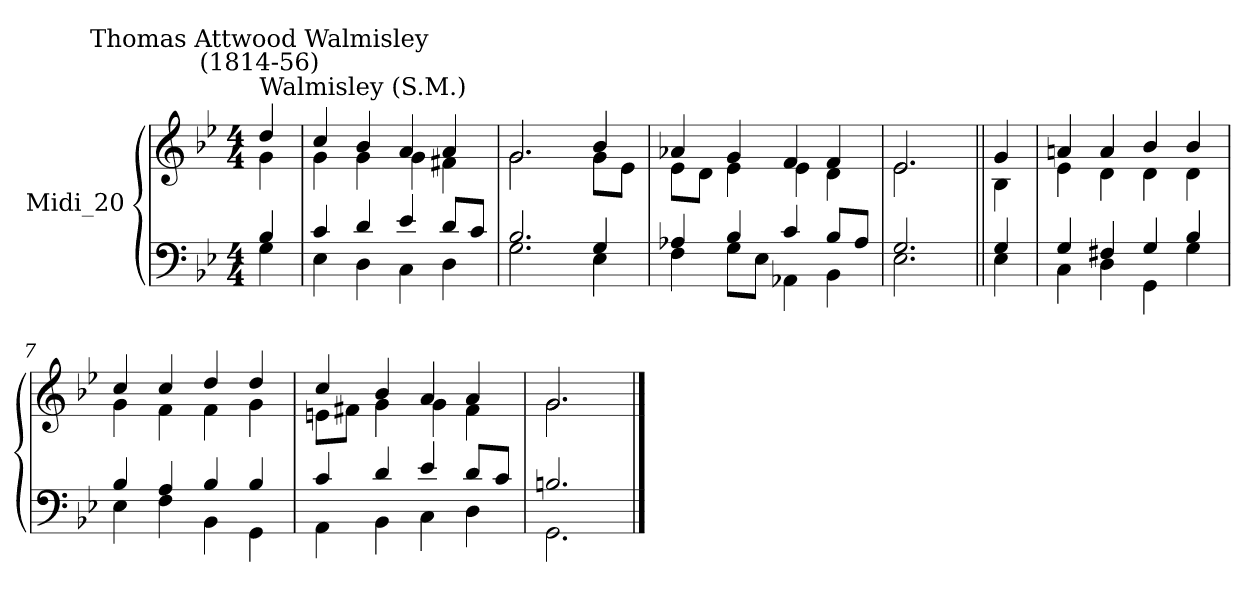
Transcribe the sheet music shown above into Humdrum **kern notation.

**kern	**kern
*part2	*part1
*staff2	*staff1
*I"Midi_20	*I"Midi_20
*clefF4	*clefG2
*k[b-e-]	*k[b-e-]
*B-:	*B-:
*M4/4	*M4/4
=	=
*^	*^
!	!	!LO:TX:a:t=Walmisley (S.M.)	!
!	!	!LO:TX:a:cj:t=Thomas Attwood Walmisley\n(1814-56)	!
4B-/	4G\	4dd/	4g\
=1	=1	=1	=1
4c/	4E-\	4cc/	4g\
4d/	4D\	4b-/	4g\
4e-/	4C\	4a/	4g\
8d/L	4D\	4a/	4f#X\
8c/J	.	.	.
=2	=2	=2	=2
2.B-/	2.G\	2.g/	2.g\
4G/	4E-\	4b-/	8g\L
.	.	.	8e-\J
=3	=3	=3	=3
4A-X/	4F\	4a-X/	8e-\L
.	.	.	8d\J
4B-/	8G\L	4g/	4e-\
.	8E-\J	.	.
4c/	4AA-X\	4f/	4e-\
8B-/L	4BB-\	4f/	4d\
8A-/J	.	.	.
=4	=4	=4	=4
2.G/	2.E-\	2.e-/	2.e-\
!!LO:LB:g=z	!!
=5||	=5||	=5||	=5||
4G/	4E-\	4g/	4B-\
=6	=6	=6	=6
4G/	4C\	4an/	4e-\
4F#X/	4D\	4a/	4d\
4G/	4GG\	4b-/	4d\
4B-/	4G\	4b-/	4d\
=7	=7	=7	=7
4B-/	4E-\	4cc/	4g\
4A/	4F\	4cc/	4f\
4B-/	4BB-\	4dd/	4f\
4B-/	4GG\	4dd/	4g\
=8	=8	=8	=8
4c/	4AA\	4cc/	8en\L
.	.	.	8f#X\J
4d/	4BB-\	4b-/	4g\
4e-/	4C\	4a/	4g\
8d/L	4D\	4a/	4f#\
8c/J	.	.	.
=9	=9	=9	=9
2.Bn/	2.GG\	2.g/	2.g\
*v	*v	*	*
*	*v	*v
==	==
*-	*-
